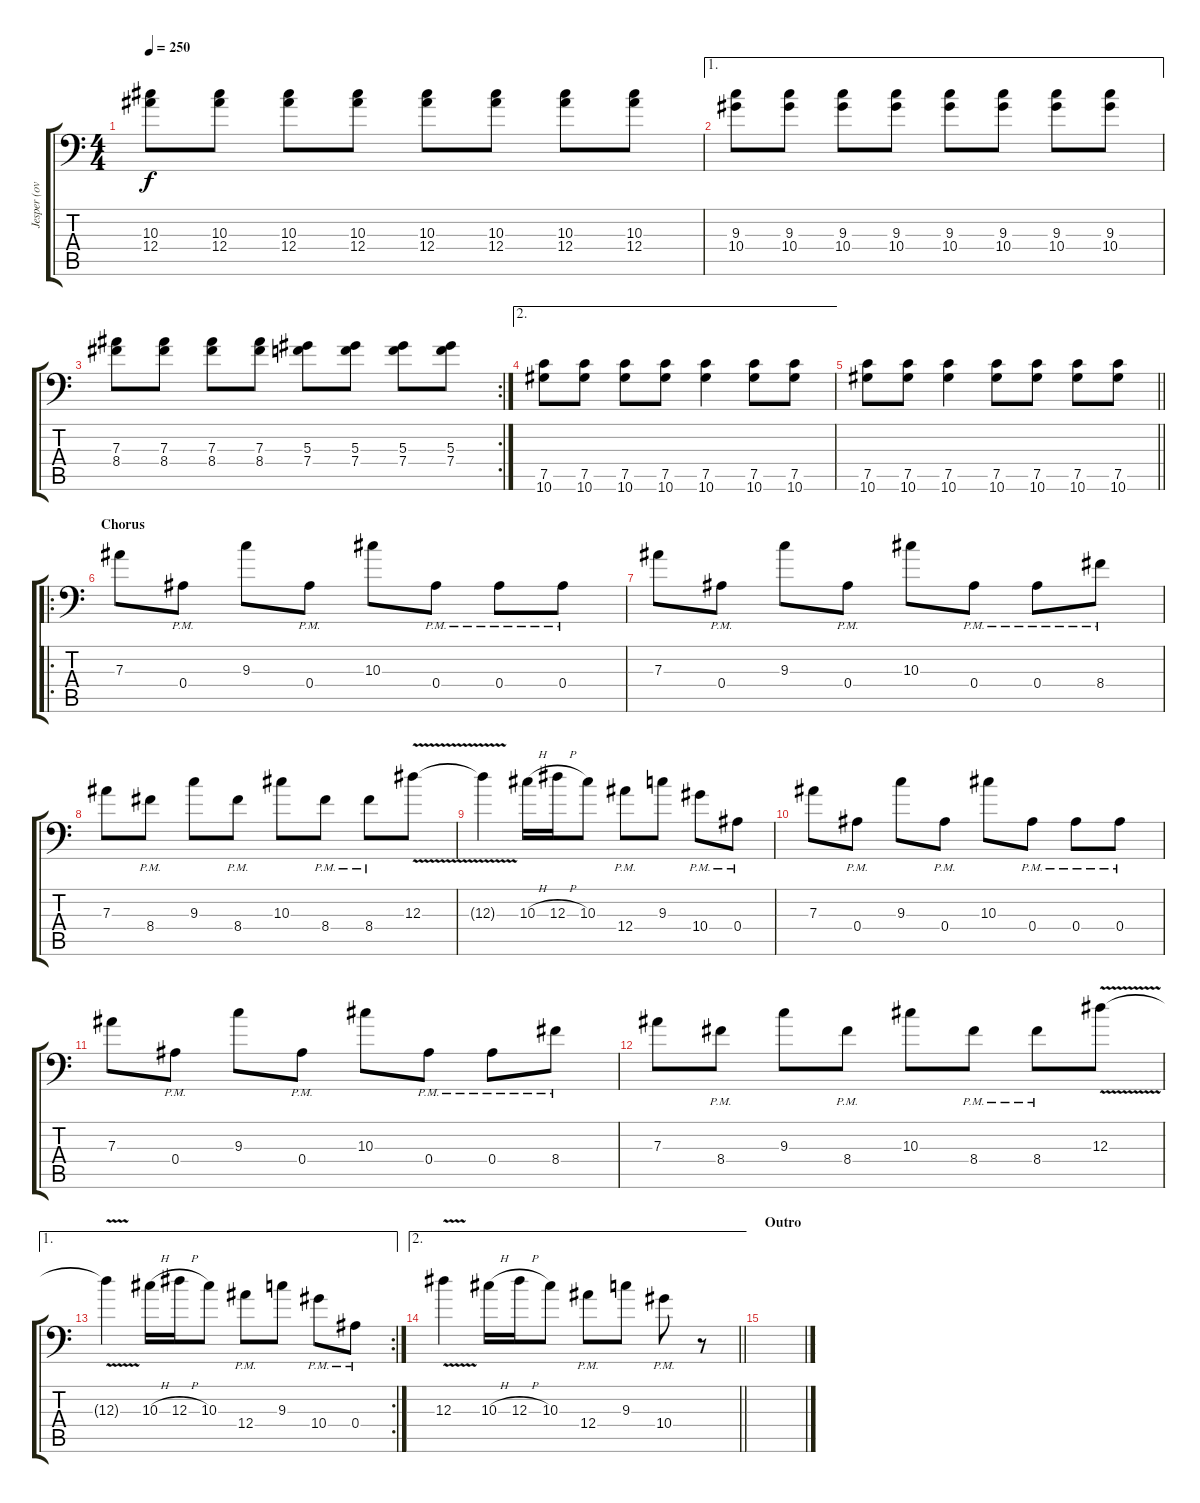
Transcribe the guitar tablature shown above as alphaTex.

\track ("Jesper (overdub)" "Jesper (ov") {instrument distortionguitar}
\staff {score tabs}
\tuning (C4 G3 Eb3 Bb2 F2 Bb1) {hide}
\ts (4 4)
\tempo 250
\clef f4
\ks c
(10.3 12.4).8{dy f} (10.3 12.4).8 (10.3 12.4).8 (10.3 12.4).8 (10.3 12.4).8 (10.3 12.4).8 (10.3 12.4).8 (10.3 12.4).8 |
\ae 1
(9.3 10.4).8 (9.3 10.4).8 (9.3 10.4).8 (9.3 10.4).8 (9.3 10.4).8 (9.3 10.4).8 (9.3 10.4).8 (9.3 10.4).8 |
\rc 2
(7.3 8.4).8 (7.3 8.4).8 (7.3 8.4).8 (7.3 8.4).8 (5.3 7.4).8 (5.3 7.4).8 (5.3 7.4).8 (5.3 7.4).8 |
\ae 2
(7.5 10.6).8 (7.5 10.6).8 (7.5 10.6).8 (7.5 10.6).8 (7.5 10.6).4 (7.5 10.6).8 (7.5 10.6).8 |
\barLineRight lightlight
(7.5 10.6).8 (7.5 10.6).8 (7.5 10.6).4 (7.5 10.6).8 (7.5 10.6).8 (7.5 10.6).8 (7.5 10.6).8 |
\ro
\section ("" "Chorus")
7.3.8 0.4{pm}.8 9.3.8 0.4{pm}.8 10.3.8 0.4{pm}.8 0.4{pm}.8 0.4{pm}.8 |
7.3.8 0.4{pm}.8 9.3.8 0.4{pm}.8 10.3.8 0.4{pm}.8 0.4{pm}.8 8.4{pm}.8 |
7.3.8 8.4{pm}.8 9.3.8 8.4{pm}.8 10.3.8 8.4{pm}.8 8.4{pm}.8 12.3{v}.8 |
12.3{t}.4 10.3{h}.16 12.3{h}.16 10.3.8 12.4{pm}.8 9.3.8 10.4{pm}.8 0.4{pm}.8 |
7.3.8 0.4{pm}.8 9.3.8 0.4{pm}.8 10.3.8 0.4{pm}.8 0.4{pm}.8 0.4{pm}.8 |
7.3.8 0.4{pm}.8 9.3.8 0.4{pm}.8 10.3.8 0.4{pm}.8 0.4{pm}.8 8.4{pm}.8 |
7.3.8 8.4{pm}.8 9.3.8 8.4{pm}.8 10.3.8 8.4{pm}.8 8.4{pm}.8 12.3{v}.8 |
\ae 1
\rc 2
12.3{t}.4 10.3{h}.16 12.3{h}.16 10.3.8 12.4{pm}.8 9.3.8 10.4{pm}.8 0.4{pm}.8 |
\ae 2
\barLineRight lightlight
12.3{v}.4 10.3{h}.16 12.3{h}.16 10.3.8 12.4{pm}.8 9.3.8 10.4{pm}.8 r.8 |
\section ("" "Outro")
